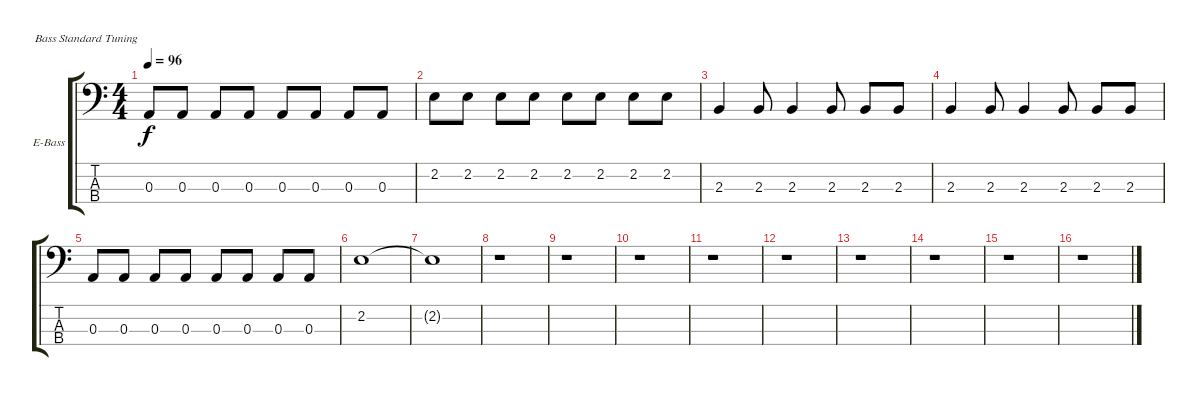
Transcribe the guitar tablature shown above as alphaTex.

\bracketExtendMode groupsimilarinstruments
\firstSystemTrackNameOrientation horizontal
\otherSystemsTrackNameOrientation horizontal
\track ("Bass" "E-Bass") {instrument electricbassfinger}
\staff {score tabs}
\tuning (G2 D2 A1 E1)
\ts (4 4)
\tempo 96
\clef f4
\ks c
0.3.8{dy f} 0.3.8 0.3.8 0.3.8 0.3.8 0.3.8 0.3.8 0.3.8 |
2.2.8 2.2.8 2.2.8 2.2.8 2.2.8 2.2.8 2.2.8 2.2.8 |
2.3.4 2.3.8 2.3.4 2.3.8 2.3.8 2.3.8 |
2.3.4 2.3.8 2.3.4 2.3.8 2.3.8 2.3.8 |
0.3.8 0.3.8 0.3.8 0.3.8 0.3.8 0.3.8 0.3.8 0.3.8 |
2.2.1 |
2.2{t}.1 |
\tempo (98 hide)
r.1 |
r.1 |
r.1 |
r.1 |
r.1 |
r.1 |
r.1 |
r.1 |
r.1
